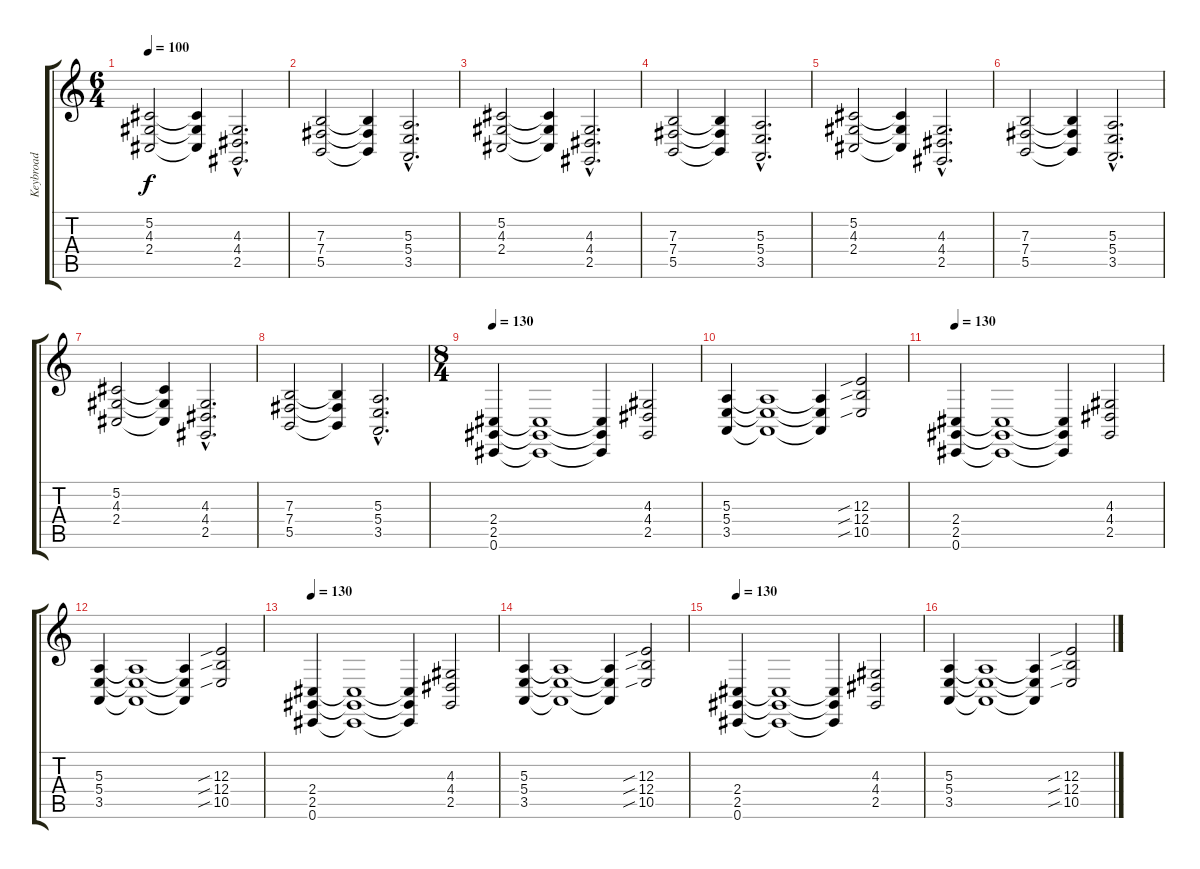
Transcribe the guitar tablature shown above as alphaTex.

\track ("Keybroad" "Keybroad") {instrument churchorgan}
\staff {score tabs}
\tuning (Db4 Ab3 E3 B2 Gb2 Db2) {hide}
\ts (6 4)
\tempo 100
\clef g2
\ks c
(5.2 4.3 2.4).2{dy f} (5.2{t} 4.3{t} 2.4{t}).4 (4.3{hac} 4.4{hac} 2.5{hac}).2{d} |
(7.3 7.4 5.5).2 (7.3{t} 7.4{t} 5.5{t}).4 (5.3{hac} 5.4{hac} 3.5{hac}).2{d} |
(5.2 4.3 2.4).2 (5.2{t} 4.3{t} 2.4{t}).4 (4.3{hac} 4.4{hac} 2.5{hac}).2{d} |
(7.3 7.4 5.5).2 (7.3{t} 7.4{t} 5.5{t}).4 (5.3{hac} 5.4{hac} 3.5{hac}).2{d} |
(5.2 4.3 2.4).2 (5.2{t} 4.3{t} 2.4{t}).4 (4.3{hac} 4.4{hac} 2.5{hac}).2{d} |
(7.3 7.4 5.5).2 (7.3{t} 7.4{t} 5.5{t}).4 (5.3{hac} 5.4{hac} 3.5{hac}).2{d} |
(5.2 4.3 2.4).2 (5.2{t} 4.3{t} 2.4{t}).4 (4.3{hac} 4.4{hac} 2.5{hac}).2{d} |
(7.3 7.4 5.5).2 (7.3{t} 7.4{t} 5.5{t}).4 (5.3{hac} 5.4{hac} 3.5{hac}).2{d} |
\ts (8 4)
\tempo 130
(2.4 2.5 0.6).4{volume 13 instrument churchorgan} (2.4{t} 2.5{t} 0.6{t}).1 (2.4{t} 2.5{t} 0.6{t}).4 (4.3 4.4 2.5).2 |
(5.3 5.4 3.5).4 (5.3{t} 5.4{t} 3.5{t}).1 (5.3{t} 5.4{t} 3.5{t}).4 (12.3{sib} 12.4{sib} 10.5{sib}).2 |
\tempo 130
(2.4 2.5 0.6).4 (2.4{t} 2.5{t} 0.6{t}).1 (2.4{t} 2.5{t} 0.6{t}).4 (4.3 4.4 2.5).2 |
(5.3 5.4 3.5).4 (5.3{t} 5.4{t} 3.5{t}).1 (5.3{t} 5.4{t} 3.5{t}).4 (12.3{sib} 12.4{sib} 10.5{sib}).2 |
\tempo 130
(2.4 2.5 0.6).4 (2.4{t} 2.5{t} 0.6{t}).1 (2.4{t} 2.5{t} 0.6{t}).4 (4.3 4.4 2.5).2 |
(5.3 5.4 3.5).4 (5.3{t} 5.4{t} 3.5{t}).1 (5.3{t} 5.4{t} 3.5{t}).4 (12.3{sib} 12.4{sib} 10.5{sib}).2 |
\tempo 130
(2.4 2.5 0.6).4 (2.4{t} 2.5{t} 0.6{t}).1 (2.4{t} 2.5{t} 0.6{t}).4 (4.3 4.4 2.5).2 |
(5.3 5.4 3.5).4 (5.3{t} 5.4{t} 3.5{t}).1 (5.3{t} 5.4{t} 3.5{t}).4 (12.3{sib} 12.4{sib} 10.5{sib}).2
